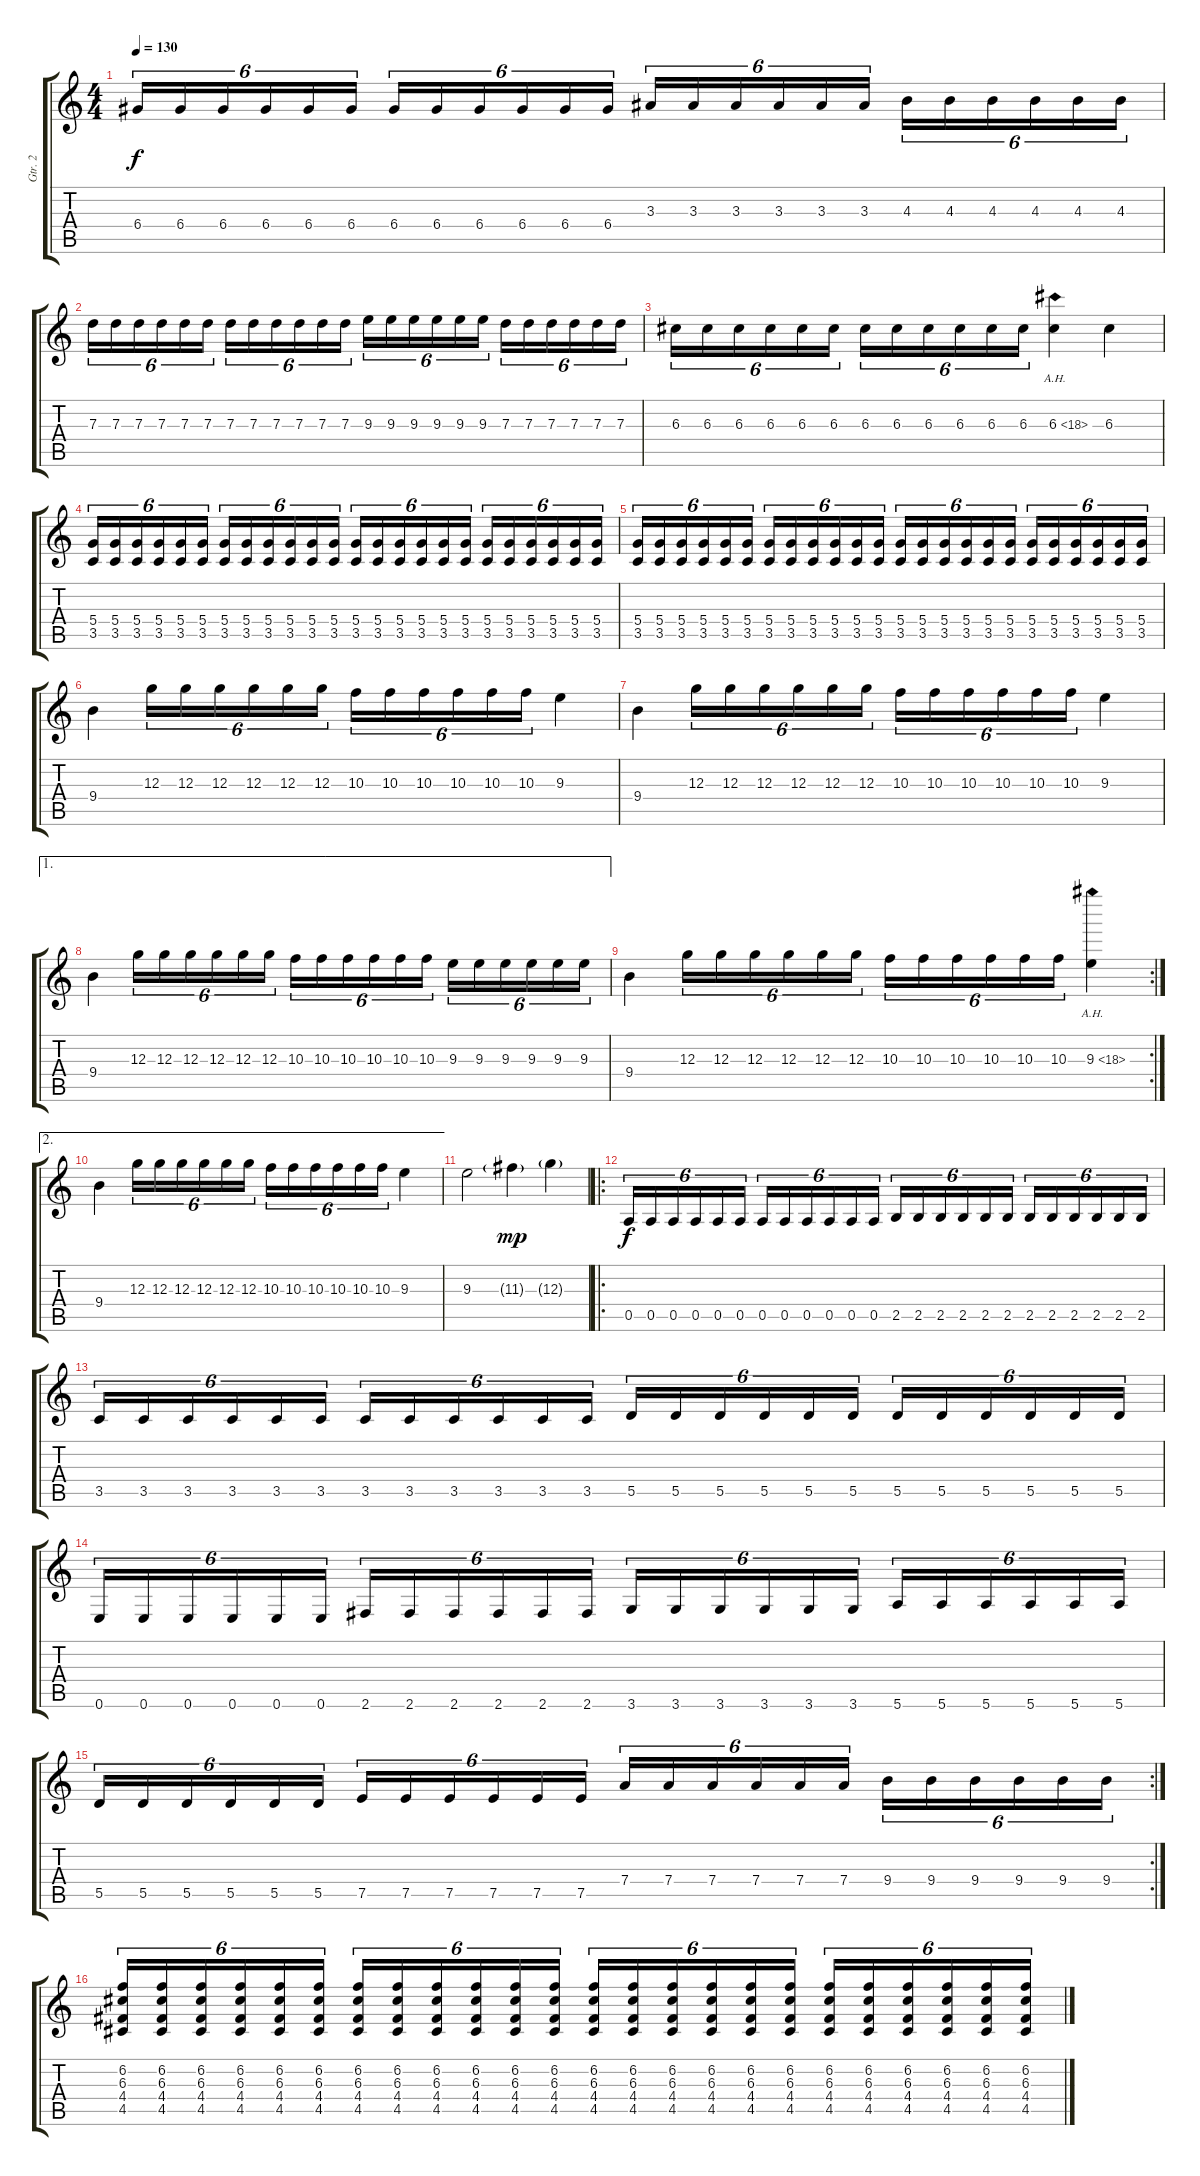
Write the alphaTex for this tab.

\track ("Gtr. 2" "Gtr. 2") {instrument overdrivenguitar}
\staff {score tabs}
\tuning (E4 B3 G3 D3 A2 E2) {hide}
\ts (4 4)
\tempo 130
\clef g2
\ks c
6.4.16{tu (6 4) dy f} 6.4.16{tu (6 4)} 6.4.16{tu (6 4)} 6.4.16{tu (6 4)} 6.4.16{tu (6 4)} 6.4.16{tu (6 4)} 6.4.16{tu (6 4)} 6.4.16{tu (6 4)} 6.4.16{tu (6 4)} 6.4.16{tu (6 4)} 6.4.16{tu (6 4)} 6.4.16{tu (6 4)} 3.3.16{tu (6 4)} 3.3.16{tu (6 4)} 3.3.16{tu (6 4)} 3.3.16{tu (6 4)} 3.3.16{tu (6 4)} 3.3.16{tu (6 4)} 4.3.16{tu (6 4)} 4.3.16{tu (6 4)} 4.3.16{tu (6 4)} 4.3.16{tu (6 4)} 4.3.16{tu (6 4)} 4.3.16{tu (6 4)} |
7.3.16{tu (6 4)} 7.3.16{tu (6 4)} 7.3.16{tu (6 4)} 7.3.16{tu (6 4)} 7.3.16{tu (6 4)} 7.3.16{tu (6 4)} 7.3.16{tu (6 4)} 7.3.16{tu (6 4)} 7.3.16{tu (6 4)} 7.3.16{tu (6 4)} 7.3.16{tu (6 4)} 7.3.16{tu (6 4)} 9.3.16{tu (6 4)} 9.3.16{tu (6 4)} 9.3.16{tu (6 4)} 9.3.16{tu (6 4)} 9.3.16{tu (6 4)} 9.3.16{tu (6 4)} 7.3.16{tu (6 4)} 7.3.16{tu (6 4)} 7.3.16{tu (6 4)} 7.3.16{tu (6 4)} 7.3.16{tu (6 4)} 7.3.16{tu (6 4)} |
6.3.16{tu (6 4)} 6.3.16{tu (6 4)} 6.3.16{tu (6 4)} 6.3.16{tu (6 4)} 6.3.16{tu (6 4)} 6.3.16{tu (6 4)} 6.3.16{tu (6 4)} 6.3.16{tu (6 4)} 6.3.16{tu (6 4)} 6.3.16{tu (6 4)} 6.3.16{tu (6 4)} 6.3.16{tu (6 4)} 6.3{ah 12}.4 6.3.4 |
(5.4 3.5).16{tu (6 4)} (5.4 3.5).16{tu (6 4)} (5.4 3.5).16{tu (6 4)} (5.4 3.5).16{tu (6 4)} (5.4 3.5).16{tu (6 4)} (5.4 3.5).16{tu (6 4)} (5.4 3.5).16{tu (6 4)} (5.4 3.5).16{tu (6 4)} (5.4 3.5).16{tu (6 4)} (5.4 3.5).16{tu (6 4)} (5.4 3.5).16{tu (6 4)} (5.4 3.5).16{tu (6 4)} (5.4 3.5).16{tu (6 4)} (5.4 3.5).16{tu (6 4)} (5.4 3.5).16{tu (6 4)} (5.4 3.5).16{tu (6 4)} (5.4 3.5).16{tu (6 4)} (5.4 3.5).16{tu (6 4)} (5.4 3.5).16{tu (6 4)} (5.4 3.5).16{tu (6 4)} (5.4 3.5).16{tu (6 4)} (5.4 3.5).16{tu (6 4)} (5.4 3.5).16{tu (6 4)} (5.4 3.5).16{tu (6 4)} |
(5.4 3.5).16{tu (6 4)} (5.4 3.5).16{tu (6 4)} (5.4 3.5).16{tu (6 4)} (5.4 3.5).16{tu (6 4)} (5.4 3.5).16{tu (6 4)} (5.4 3.5).16{tu (6 4)} (5.4 3.5).16{tu (6 4)} (5.4 3.5).16{tu (6 4)} (5.4 3.5).16{tu (6 4)} (5.4 3.5).16{tu (6 4)} (5.4 3.5).16{tu (6 4)} (5.4 3.5).16{tu (6 4)} (5.4 3.5).16{tu (6 4)} (5.4 3.5).16{tu (6 4)} (5.4 3.5).16{tu (6 4)} (5.4 3.5).16{tu (6 4)} (5.4 3.5).16{tu (6 4)} (5.4 3.5).16{tu (6 4)} (5.4 3.5).16{tu (6 4)} (5.4 3.5).16{tu (6 4)} (5.4 3.5).16{tu (6 4)} (5.4 3.5).16{tu (6 4)} (5.4 3.5).16{tu (6 4)} (5.4 3.5).16{tu (6 4)} |
9.4.4 12.3.16{tu (6 4)} 12.3.16{tu (6 4)} 12.3.16{tu (6 4)} 12.3.16{tu (6 4)} 12.3.16{tu (6 4)} 12.3.16{tu (6 4)} 10.3.16{tu (6 4)} 10.3.16{tu (6 4)} 10.3.16{tu (6 4)} 10.3.16{tu (6 4)} 10.3.16{tu (6 4)} 10.3.16{tu (6 4)} 9.3.4 |
9.4.4 12.3.16{tu (6 4)} 12.3.16{tu (6 4)} 12.3.16{tu (6 4)} 12.3.16{tu (6 4)} 12.3.16{tu (6 4)} 12.3.16{tu (6 4)} 10.3.16{tu (6 4)} 10.3.16{tu (6 4)} 10.3.16{tu (6 4)} 10.3.16{tu (6 4)} 10.3.16{tu (6 4)} 10.3.16{tu (6 4)} 9.3.4 |
\ae 1
9.4.4 12.3.16{tu (6 4)} 12.3.16{tu (6 4)} 12.3.16{tu (6 4)} 12.3.16{tu (6 4)} 12.3.16{tu (6 4)} 12.3.16{tu (6 4)} 10.3.16{tu (6 4)} 10.3.16{tu (6 4)} 10.3.16{tu (6 4)} 10.3.16{tu (6 4)} 10.3.16{tu (6 4)} 10.3.16{tu (6 4)} 9.3.16{tu (6 4)} 9.3.16{tu (6 4)} 9.3.16{tu (6 4)} 9.3.16{tu (6 4)} 9.3.16{tu (6 4)} 9.3.16{tu (6 4)} |
\rc 2
9.4.4 12.3.16{tu (6 4)} 12.3.16{tu (6 4)} 12.3.16{tu (6 4)} 12.3.16{tu (6 4)} 12.3.16{tu (6 4)} 12.3.16{tu (6 4)} 10.3.16{tu (6 4)} 10.3.16{tu (6 4)} 10.3.16{tu (6 4)} 10.3.16{tu (6 4)} 10.3.16{tu (6 4)} 10.3.16{tu (6 4)} 9.3{ah 9}.4 |
\ae 2
9.4.4 12.3.16{tu (6 4)} 12.3.16{tu (6 4)} 12.3.16{tu (6 4)} 12.3.16{tu (6 4)} 12.3.16{tu (6 4)} 12.3.16{tu (6 4)} 10.3.16{tu (6 4)} 10.3.16{tu (6 4)} 10.3.16{tu (6 4)} 10.3.16{tu (6 4)} 10.3.16{tu (6 4)} 10.3.16{tu (6 4)} 9.3.4 |
9.3.2 11.3{g}.4{dy mp} 12.3{g}.4 |
\ro
0.5.16{tu (6 4) dy f} 0.5.16{tu (6 4)} 0.5.16{tu (6 4)} 0.5.16{tu (6 4)} 0.5.16{tu (6 4)} 0.5.16{tu (6 4)} 0.5.16{tu (6 4)} 0.5.16{tu (6 4)} 0.5.16{tu (6 4)} 0.5.16{tu (6 4)} 0.5.16{tu (6 4)} 0.5.16{tu (6 4)} 2.5.16{tu (6 4)} 2.5.16{tu (6 4)} 2.5.16{tu (6 4)} 2.5.16{tu (6 4)} 2.5.16{tu (6 4)} 2.5.16{tu (6 4)} 2.5.16{tu (6 4)} 2.5.16{tu (6 4)} 2.5.16{tu (6 4)} 2.5.16{tu (6 4)} 2.5.16{tu (6 4)} 2.5.16{tu (6 4)} |
3.5.16{tu (6 4)} 3.5.16{tu (6 4)} 3.5.16{tu (6 4)} 3.5.16{tu (6 4)} 3.5.16{tu (6 4)} 3.5.16{tu (6 4)} 3.5.16{tu (6 4)} 3.5.16{tu (6 4)} 3.5.16{tu (6 4)} 3.5.16{tu (6 4)} 3.5.16{tu (6 4)} 3.5.16{tu (6 4)} 5.5.16{tu (6 4)} 5.5.16{tu (6 4)} 5.5.16{tu (6 4)} 5.5.16{tu (6 4)} 5.5.16{tu (6 4)} 5.5.16{tu (6 4)} 5.5.16{tu (6 4)} 5.5.16{tu (6 4)} 5.5.16{tu (6 4)} 5.5.16{tu (6 4)} 5.5.16{tu (6 4)} 5.5.16{tu (6 4)} |
0.6.16{tu (6 4)} 0.6.16{tu (6 4)} 0.6.16{tu (6 4)} 0.6.16{tu (6 4)} 0.6.16{tu (6 4)} 0.6.16{tu (6 4)} 2.6.16{tu (6 4)} 2.6.16{tu (6 4)} 2.6.16{tu (6 4)} 2.6.16{tu (6 4)} 2.6.16{tu (6 4)} 2.6.16{tu (6 4)} 3.6.16{tu (6 4)} 3.6.16{tu (6 4)} 3.6.16{tu (6 4)} 3.6.16{tu (6 4)} 3.6.16{tu (6 4)} 3.6.16{tu (6 4)} 5.6.16{tu (6 4)} 5.6.16{tu (6 4)} 5.6.16{tu (6 4)} 5.6.16{tu (6 4)} 5.6.16{tu (6 4)} 5.6.16{tu (6 4)} |
\rc 2
5.5.16{tu (6 4)} 5.5.16{tu (6 4)} 5.5.16{tu (6 4)} 5.5.16{tu (6 4)} 5.5.16{tu (6 4)} 5.5.16{tu (6 4)} 7.5.16{tu (6 4)} 7.5.16{tu (6 4)} 7.5.16{tu (6 4)} 7.5.16{tu (6 4)} 7.5.16{tu (6 4)} 7.5.16{tu (6 4)} 7.4.16{tu (6 4)} 7.4.16{tu (6 4)} 7.4.16{tu (6 4)} 7.4.16{tu (6 4)} 7.4.16{tu (6 4)} 7.4.16{tu (6 4)} 9.4.16{tu (6 4)} 9.4.16{tu (6 4)} 9.4.16{tu (6 4)} 9.4.16{tu (6 4)} 9.4.16{tu (6 4)} 9.4.16{tu (6 4)} |
(6.2 6.3 4.4 4.5).16{tu (6 4)} (6.2 6.3 4.4 4.5).16{tu (6 4)} (6.2 6.3 4.4 4.5).16{tu (6 4)} (6.2 6.3 4.4 4.5).16{tu (6 4)} (6.2 6.3 4.4 4.5).16{tu (6 4)} (6.2 6.3 4.4 4.5).16{tu (6 4)} (6.2 6.3 4.4 4.5).16{tu (6 4)} (6.2 6.3 4.4 4.5).16{tu (6 4)} (6.2 6.3 4.4 4.5).16{tu (6 4)} (6.2 6.3 4.4 4.5).16{tu (6 4)} (6.2 6.3 4.4 4.5).16{tu (6 4)} (6.2 6.3 4.4 4.5).16{tu (6 4)} (6.2 6.3 4.4 4.5).16{tu (6 4)} (6.2 6.3 4.4 4.5).16{tu (6 4)} (6.2 6.3 4.4 4.5).16{tu (6 4)} (6.2 6.3 4.4 4.5).16{tu (6 4)} (6.2 6.3 4.4 4.5).16{tu (6 4)} (6.2 6.3 4.4 4.5).16{tu (6 4)} (6.2 6.3 4.4 4.5).16{tu (6 4)} (6.2 6.3 4.4 4.5).16{tu (6 4)} (6.2 6.3 4.4 4.5).16{tu (6 4)} (6.2 6.3 4.4 4.5).16{tu (6 4)} (6.2 6.3 4.4 4.5).16{tu (6 4)} (6.2 6.3 4.4 4.5).16{tu (6 4)}
